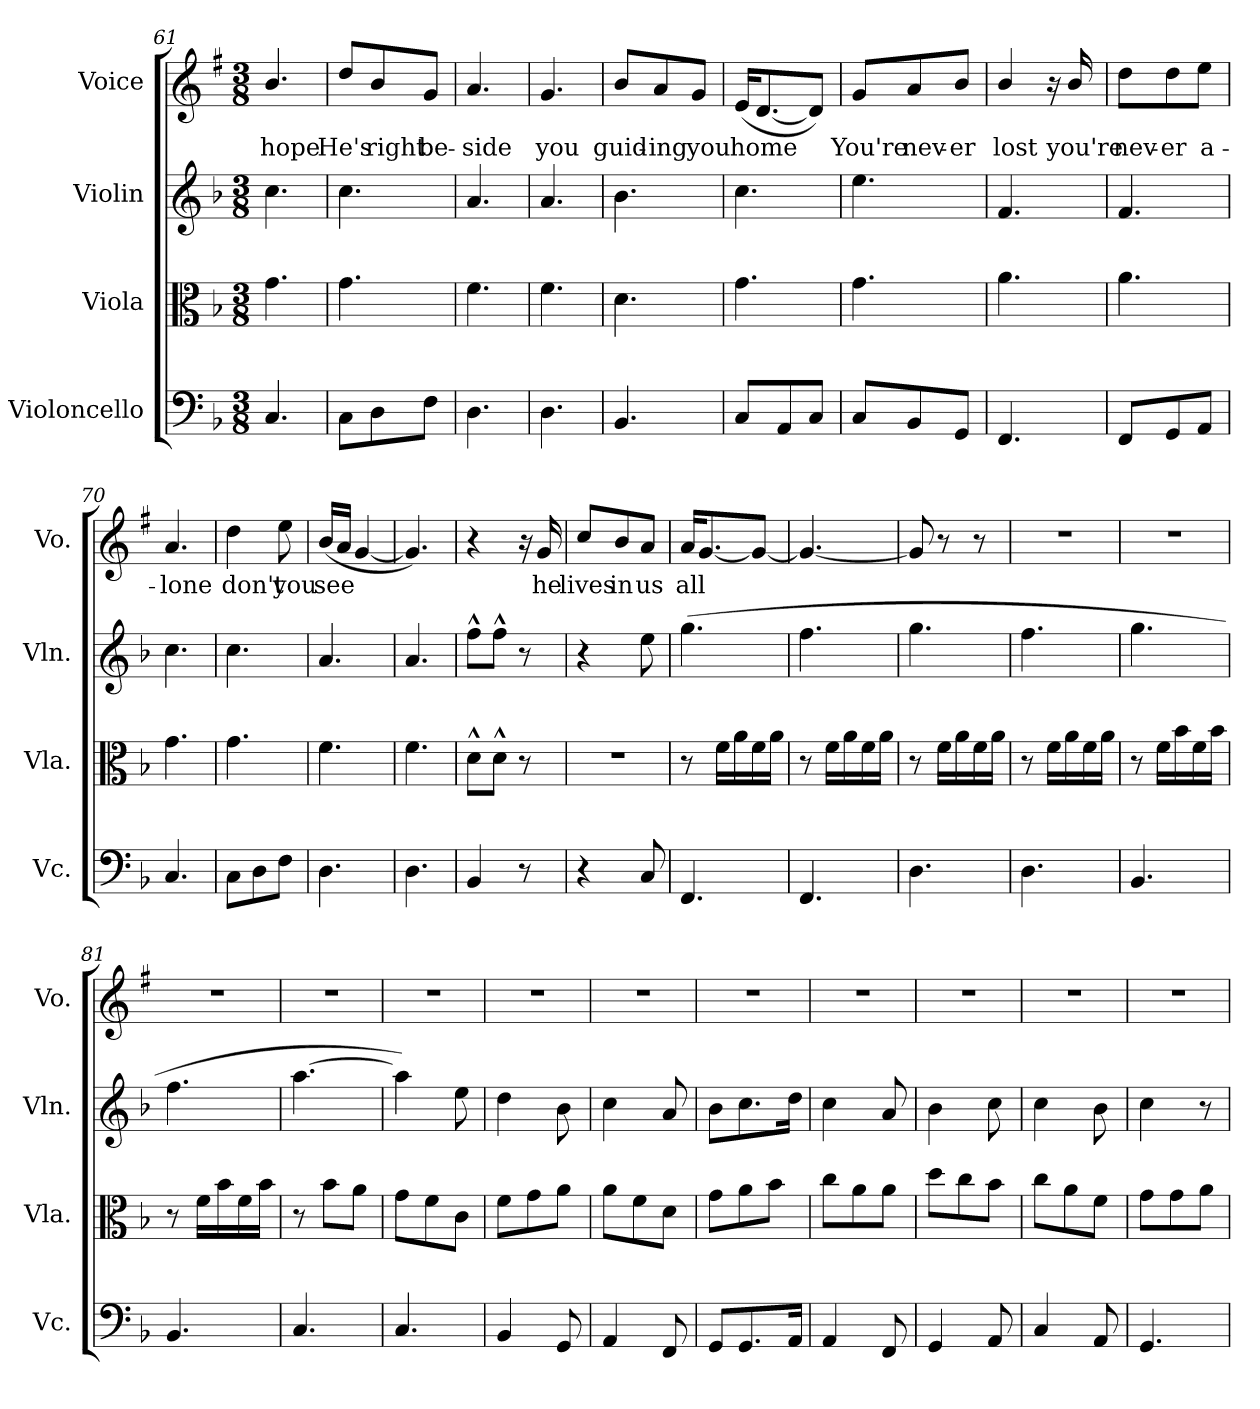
**kern	**kern	**kern	**kern	**text
*part4	*part3	*part2	*part1	*part1
*staff4	*staff3	*staff2	*staff1	*staff1
*I"Violoncello	*I"Viola	*I"Violin	*I"Voice	*
*I'Vc.	*I'Vla.	*I'Vln.	*I'Vo.	*
*clefF4	*clefC3	*clefG2	*clefG2	*
*	*	*	*ITrd1c2	*
*k[b-]	*k[b-]	*k[b-]	*k[b-]	*
*M3/8	*M3/8	*M3/8	*M3/8	*
=61	=61	=61	=61	=61
4.C/	4.g\	4.cc\	4.a/	hope
=62	=62	=62	=62	=62
8C\L	4.g\	4.cc\	8cc/L	He's
8D\	.	.	8a/	right
8F\J	.	.	8f/J	be-
=63	=63	=63	=63	=63
4.D\	4.f\	4.a/	4.g/	-side
=64	=64	=64	=64	=64
4.D\	4.f\	4.a/	4.f/	you
!!LO:PB:g=z
=65	=65	=65	=65	=65
4.BB-/	4.d\	4.b-\	8a/L	guid-
.	.	.	8g/	-ing
.	.	.	8f/J	you
=66	=66	=66	=66	=66
8C/L	4.g\	4.cc\	(16d/KL	home
.	.	.	[8.c/	.
8AA/	.	.	.	.
8C/J	.	.	8c/J])	.
=67	=67	=67	=67	=67
8C/L	4.g\	4.ee\	8f/L	You're
8BB-/	.	.	8g/	nev-
8GG/J	.	.	8a/J	-er
=68	=68	=68	=68	=68
4.FF/	4.a\	4.f/	4a/	lost
.	.	.	16r	.
.	.	.	16a/	you're
=69	=69	=69	=69	=69
8FF/L	4.a\	4.f/	8cc\L	nev-
8GG/	.	.	8cc\	-er
8AA/J	.	.	8dd\J	a-
=70	=70	=70	=70	=70
4.C/	4.g\	4.cc\	4.g/	-lone
=71	=71	=71	=71	=71
8C\L	4.g\	4.cc\	4cc\	don't
8D\	.	.	.	.
8F\J	.	.	8dd\	you
=72	=72	=72	=72	=72
4.D\	4.f\	4.a/	(16a/LL	see
.	.	.	16g/JJ	.
.	.	.	[4f/	.
!!LO:LB:g=z
=73	=73	=73	=73	=73
4.D\	4.f\	4.a/	4.f/])	.
=74	=74	=74	=74	=74
4BB-/	8d^^\L	8ff^^\L	4r	.
.	8d^^\J	8ff^^\J	.	.
8r	8r	8r	16r	.
.	.	.	16f/	he
=75	=75	=75	=75	=75
4r	4.r	4r	8b-/L	lives
.	.	.	8a/	in
8C/	.	8ee\	8g/J	us
=76	=76	=76	=76	=76
4.FF/	8r	(4.gg\	16g/KL	all
.	.	.	[8.f/	.
.	16f\LL	.	.	.
.	16a\	.	.	.
.	16f\	.	8f/J_	.
.	16a\JJ	.	.	.
=77	=77	=77	=77	=77
4.FF/	8r	4.ff\	4.f/_	.
.	16f\LL	.	.	.
.	16a\	.	.	.
.	16f\	.	.	.
.	16a\JJ	.	.	.
=78	=78	=78	=78	=78
4.D\	8r	4.gg\	8f/]	.
.	16f\LL	.	8r	.
.	16a\	.	.	.
.	16f\	.	8r	.
.	16a\JJ	.	.	.
=79	=79	=79	=79	=79
4.D\	8r	4.ff\	4.r	.
.	16f\LL	.	.	.
.	16a\	.	.	.
.	16f\	.	.	.
.	16a\JJ	.	.	.
=80	=80	=80	=80	=80
4.BB-/	8r	4.gg\	4.r	.
.	16f\LL	.	.	.
.	16b-\	.	.	.
.	16f\	.	.	.
.	16b-\JJ	.	.	.
!!LO:PB:g=z
=81	=81	=81	=81	=81
4.BB-/	8r	4.ff\	4.r	.
.	16f\LL	.	.	.
.	16b-\	.	.	.
.	16f\	.	.	.
.	16b-\JJ	.	.	.
=82	=82	=82	=82	=82
4.C/	8r	[4.aa\	4.r	.
.	8b-\L	.	.	.
.	8a\J	.	.	.
=83	=83	=83	=83	=83
4.C/	8g\L	4aa\])	4.r	.
.	8f\	.	.	.
.	8c\J	8ee\	.	.
=84	=84	=84	=84	=84
4BB-/	8f\L	4dd\	4.r	.
.	8g\	.	.	.
8GG/	8a\J	8b-\	.	.
=85	=85	=85	=85	=85
4AA/	8a\L	4cc\	4.r	.
.	8f\	.	.	.
8FF/	8d\J	8a/	.	.
=86	=86	=86	=86	=86
8GG/L	8g\L	8b-\L	4.r	.
8.GG/	8a\	8.cc\	.	.
.	8b-\J	.	.	.
16AA/Jk	.	16dd\Jk	.	.
=87	=87	=87	=87	=87
4AA/	8cc\L	4cc\	4.r	.
.	8a\	.	.	.
8FF/	8a\J	8a/	.	.
=88	=88	=88	=88	=88
4GG/	8dd\L	4b-\	4.r	.
.	8cc\	.	.	.
8AA/	8b-\J	8cc\	.	.
=89	=89	=89	=89	=89
4C/	8cc\L	4cc\	4.r	.
.	8a\	.	.	.
8AA/	8f\J	8b-\	.	.
!!LO:LB:g=z
=90	=90	=90	=90	=90
4.GG/	8g\L	4cc\	4.r	.
.	8g\	.	.	.
.	8a\J	8r	.	.
=	=	=	=	=
*-	*-	*-	*-	*-
